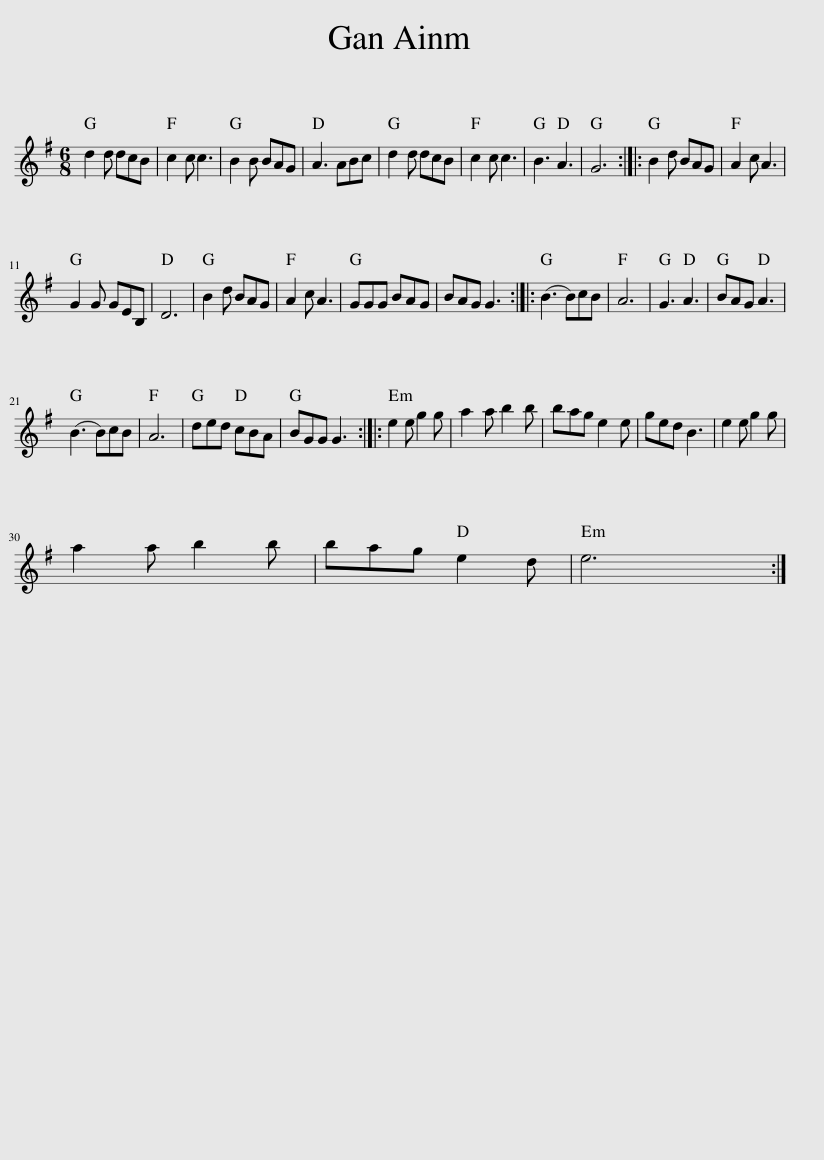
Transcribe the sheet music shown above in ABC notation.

X:1
L:1/8
M:6/8
I:linebreak $
K:G
V:1 treble
V:1
 d2 d dcB | c2 c c3 | B2 B BAG | A3 ABc | d2 d dcB | %5
 c2 c c3 | B3 A3 | G6 :: B2 d BAG | A2 c A3 |$ %10
 G2 G GEB, | D6 | B2 d BAG | A2 c A3 | GGG BAG | %15
 BAG G3 :: (B3 B)cB | A6 | G3 A3 | BAG A3 |$ %20
 (B3 B)cB | A6 | ded cBA | BGG G3 :: e2 e g2 g | %25
 a2 a b2 b | bag e2 e | ged B3 | e2 e g2 g |$ a2 a b2 b | %30
 bag e2 d | e6 :| %32
